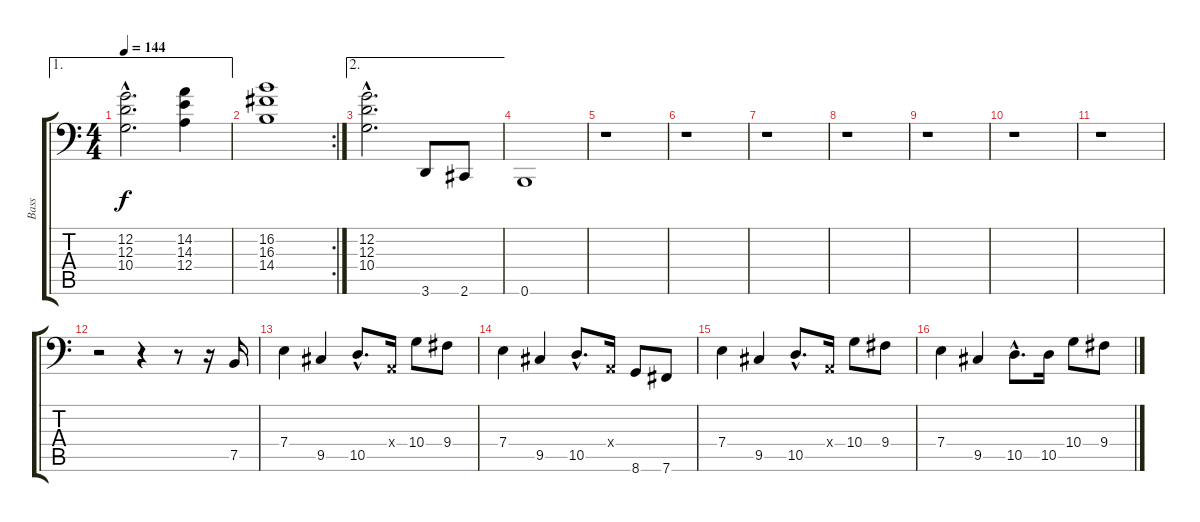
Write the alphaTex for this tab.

\track ("Bass" "Bass") {instrument electricbassfinger}
\staff {score tabs}
\tuning (C3 G2 D2 A1 E1 B0) {hide}
\ae 1
\ts (4 4)
\tempo 144
\clef f4
\ks c
(12.2{hac} 12.3{hac} 10.4{hac}).2{d dy f} (14.2 14.3 12.4).4 |
\rc 2
(16.2 16.3 14.4).1 |
\ae 2
(12.2 12.3{hac} 10.4{hac}).2{d} 3.6.8 2.6.8 |
0.6.1 |
r.1 |
r.1 |
r.1 |
r.1 |
r.1 |
r.1 |
r.1 |
r.2 r.4 r.8 r.16 7.5.16 |
7.4.4 9.5.4 10.5{hac}.8{d} 0.4{x}.16 10.4.8 9.4.8 |
7.4.4 9.5.4 10.5{hac}.8{d} 0.4{x}.16 8.6.8 7.6.8 |
7.4.4 9.5.4 10.5{hac}.8{d} 0.4{x}.16 10.4.8 9.4.8 |
7.4.4 9.5.4 10.5{hac}.8{d} 10.5.16 10.4.8 9.4.8
